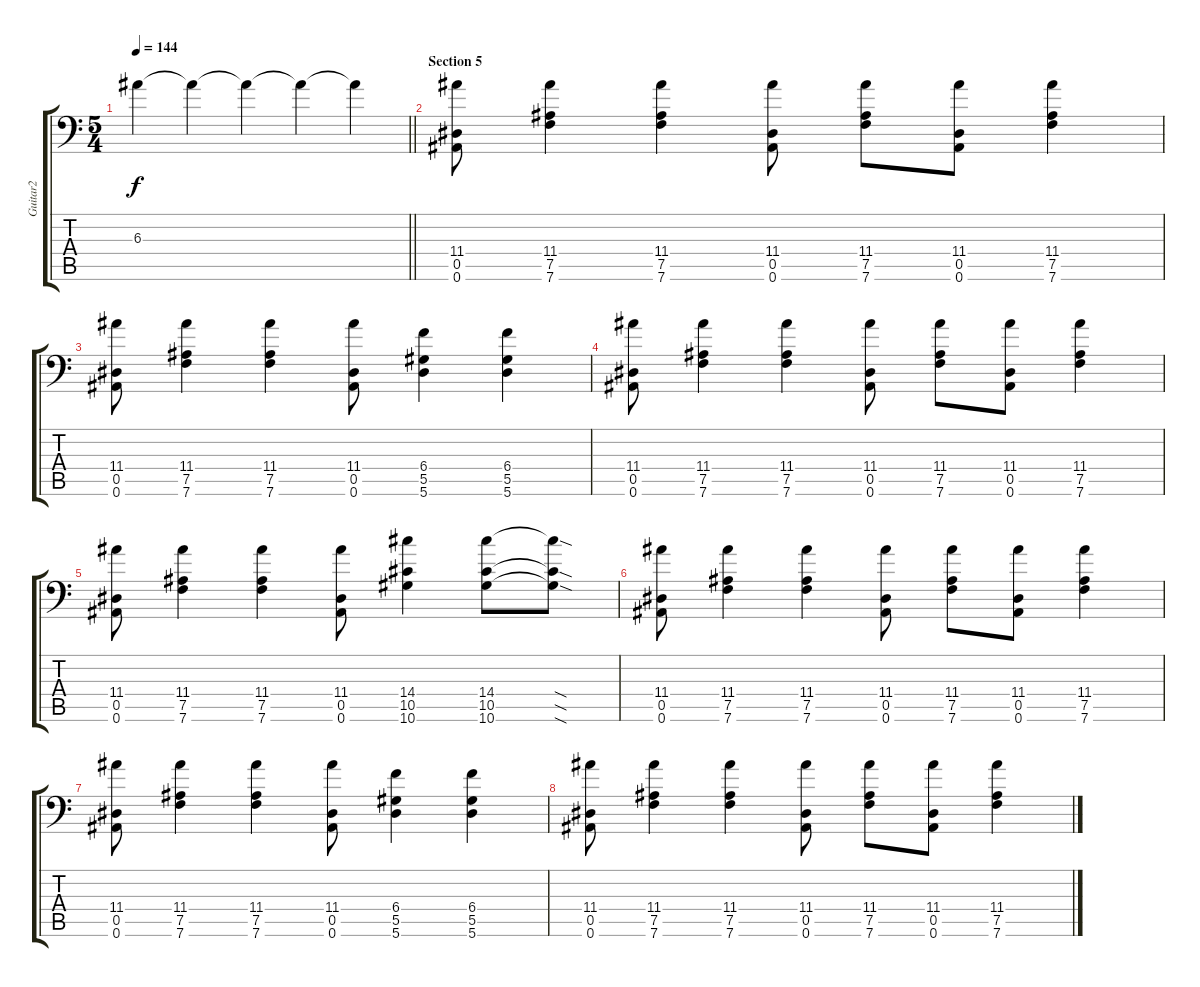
\track ("Guitar2" "Guitar2") {instrument overdrivenguitar}
\staff {score tabs}
\tuning (B3 Ab3 E3 B2 Eb2 Bb1) {hide}
\ts (5 4)
\tempo 144
\clef f4
\barLineRight lightlight
\ks c
6.3{t}.4{dy f} 6.3{t}.4 6.3{t}.4 6.3{t}.4 6.3{t}.4 |
\section ("" "Section 5")
(11.4 0.5 0.6).8{instrument overdrivenguitar} (11.4 7.5 7.6).4 (11.4 7.5 7.6).4 (11.4 0.5 0.6).8 (11.4 7.5 7.6).8 (11.4 0.5 0.6).8 (11.4 7.5 7.6).4 |
(11.4 0.5 0.6).8 (11.4 7.5 7.6).4 (11.4 7.5 7.6).4 (11.4 0.5 0.6).8 (6.4 5.5 5.6).4 (6.4 5.5 5.6).4 |
(11.4 0.5 0.6).8 (11.4 7.5 7.6).4 (11.4 7.5 7.6).4 (11.4 0.5 0.6).8 (11.4 7.5 7.6).8 (11.4 0.5 0.6).8 (11.4 7.5 7.6).4 |
(11.4 0.5 0.6).8 (11.4 7.5 7.6).4 (11.4 7.5 7.6).4 (11.4 0.5 0.6).8 (14.4 10.5 10.6).4 (14.4 10.5 10.6).8 (14.4{sod t} 10.5{sod t} 10.6{sod t}).8 |
(11.4 0.5 0.6).8 (11.4 7.5 7.6).4 (11.4 7.5 7.6).4 (11.4 0.5 0.6).8 (11.4 7.5 7.6).8 (11.4 0.5 0.6).8 (11.4 7.5 7.6).4 |
(11.4 0.5 0.6).8 (11.4 7.5 7.6).4 (11.4 7.5 7.6).4 (11.4 0.5 0.6).8 (6.4 5.5 5.6).4 (6.4 5.5 5.6).4 |
(11.4 0.5 0.6).8 (11.4 7.5 7.6).4 (11.4 7.5 7.6).4 (11.4 0.5 0.6).8 (11.4 7.5 7.6).8 (11.4 0.5 0.6).8 (11.4 7.5 7.6).4
